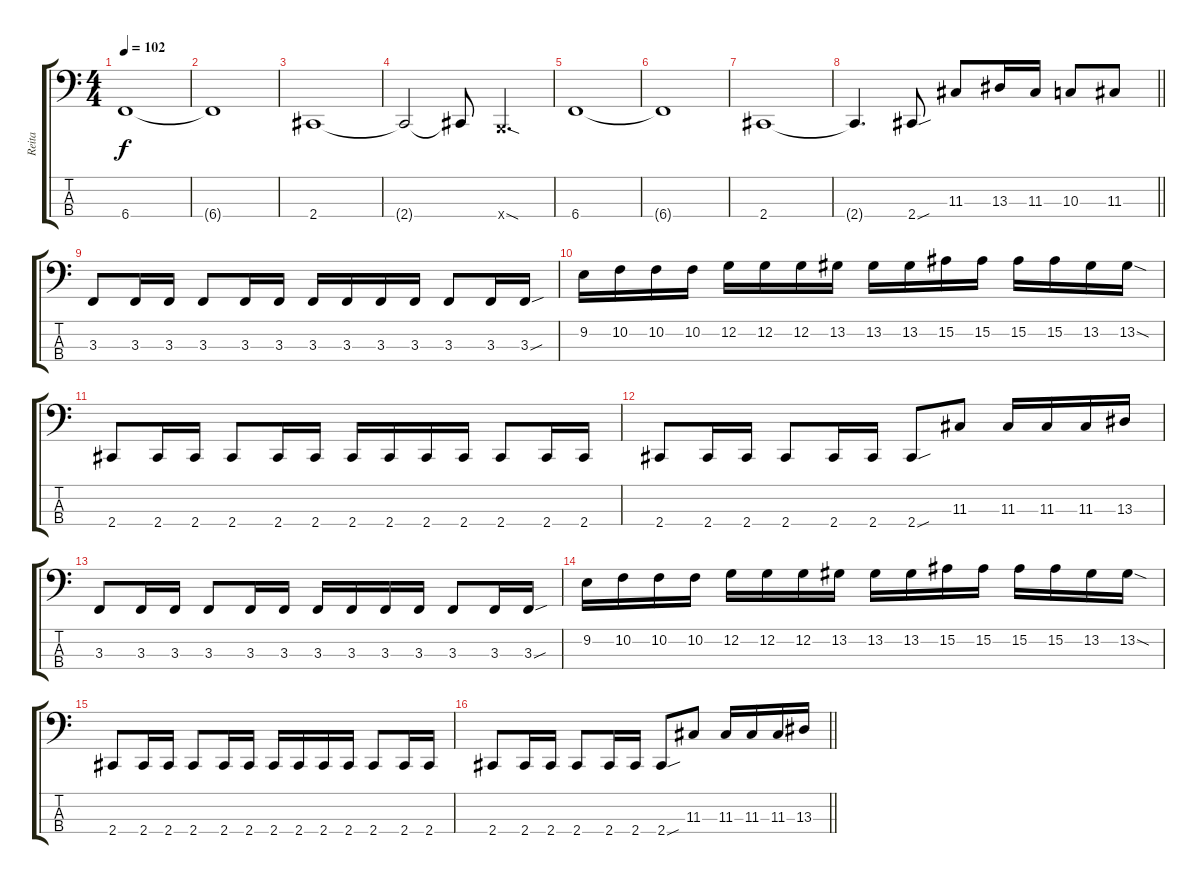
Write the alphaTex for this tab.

\track ("Reita" "Reita") {instrument electricbasspick}
\staff {score tabs}
\tuning (C2 G1 D1 B0) {hide}
\ts (4 4)
\tempo 102
\clef f4
\ks c
6.4.1{dy f} |
6.4{t}.1 |
2.4.1 |
2.4{t}.2 2.4{t}.8 0.4{sod x}.4{d} |
6.4.1 |
6.4{t}.1 |
2.4.1 |
\barLineRight lightlight
2.4{t}.4{d} 2.4{sou}.8 11.3.8 13.3.16 11.3.16 10.3.8 11.3.8 |
3.3.8 3.3.16 3.3.16 3.3.8 3.3.16 3.3.16 3.3.16 3.3.16 3.3.16 3.3.16 3.3.8 3.3.16 3.3{sou}.16 |
9.2.16 10.2.16 10.2.16 10.2.16 12.2.16 12.2.16 12.2.16 13.2.16 13.2.16 13.2.16 15.2.16 15.2.16 15.2.16 15.2.16 13.2.16 13.2{sod}.16 |
2.4.8 2.4.16 2.4.16 2.4.8 2.4.16 2.4.16 2.4.16 2.4.16 2.4.16 2.4.16 2.4.8 2.4.16 2.4.16 |
2.4.8 2.4.16 2.4.16 2.4.8 2.4.16 2.4.16 2.4{sou}.8 11.3.8 11.3.16 11.3.16 11.3.16 13.3.16 |
3.3.8 3.3.16 3.3.16 3.3.8 3.3.16 3.3.16 3.3.16 3.3.16 3.3.16 3.3.16 3.3.8 3.3.16 3.3{sou}.16 |
9.2.16 10.2.16 10.2.16 10.2.16 12.2.16 12.2.16 12.2.16 13.2.16 13.2.16 13.2.16 15.2.16 15.2.16 15.2.16 15.2.16 13.2.16 13.2{sod}.16 |
2.4.8 2.4.16 2.4.16 2.4.8 2.4.16 2.4.16 2.4.16 2.4.16 2.4.16 2.4.16 2.4.8 2.4.16 2.4.16 |
\barLineRight lightlight
2.4.8 2.4.16 2.4.16 2.4.8 2.4.16 2.4.16 2.4{sou}.8 11.3.8 11.3.16 11.3.16 11.3.16 13.3.16
